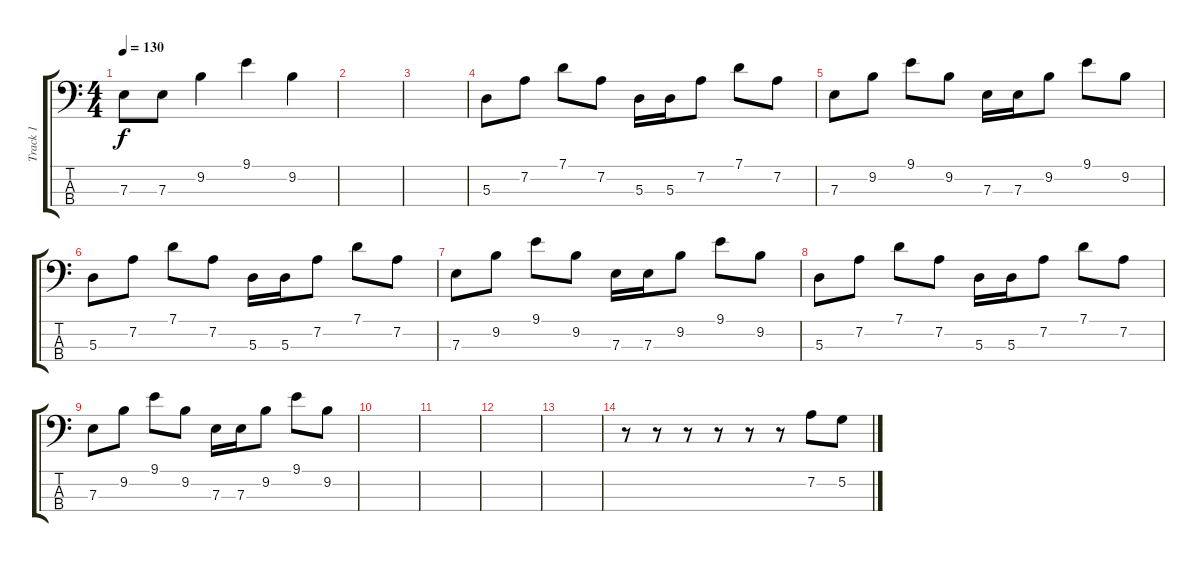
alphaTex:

\track ("Track 1" "Track 1") {instrument electricbasspick}
\staff {score tabs}
\tuning (G2 D2 A1 E1) {hide}
\ts (4 4)
\tempo 130
\clef f4
\ks c
7.3.8{dy f} 7.3.8 9.2.4 9.1.4 9.2.4 |
|
|
5.3.8 7.2.8 7.1.8 7.2.8 5.3.16 5.3.16 7.2.8 7.1.8 7.2.8 |
7.3.8 9.2.8 9.1.8 9.2.8 7.3.16 7.3.16 9.2.8 9.1.8 9.2.8 |
5.3.8 7.2.8 7.1.8 7.2.8 5.3.16 5.3.16 7.2.8 7.1.8 7.2.8 |
7.3.8 9.2.8 9.1.8 9.2.8 7.3.16 7.3.16 9.2.8 9.1.8 9.2.8 |
5.3.8 7.2.8 7.1.8 7.2.8 5.3.16 5.3.16 7.2.8 7.1.8 7.2.8 |
7.3.8 9.2.8 9.1.8 9.2.8 7.3.16 7.3.16 9.2.8 9.1.8 9.2.8 |
|
|
|
|
r.8 r.8 r.8 r.8 r.8 r.8 7.2.8 5.2.8
